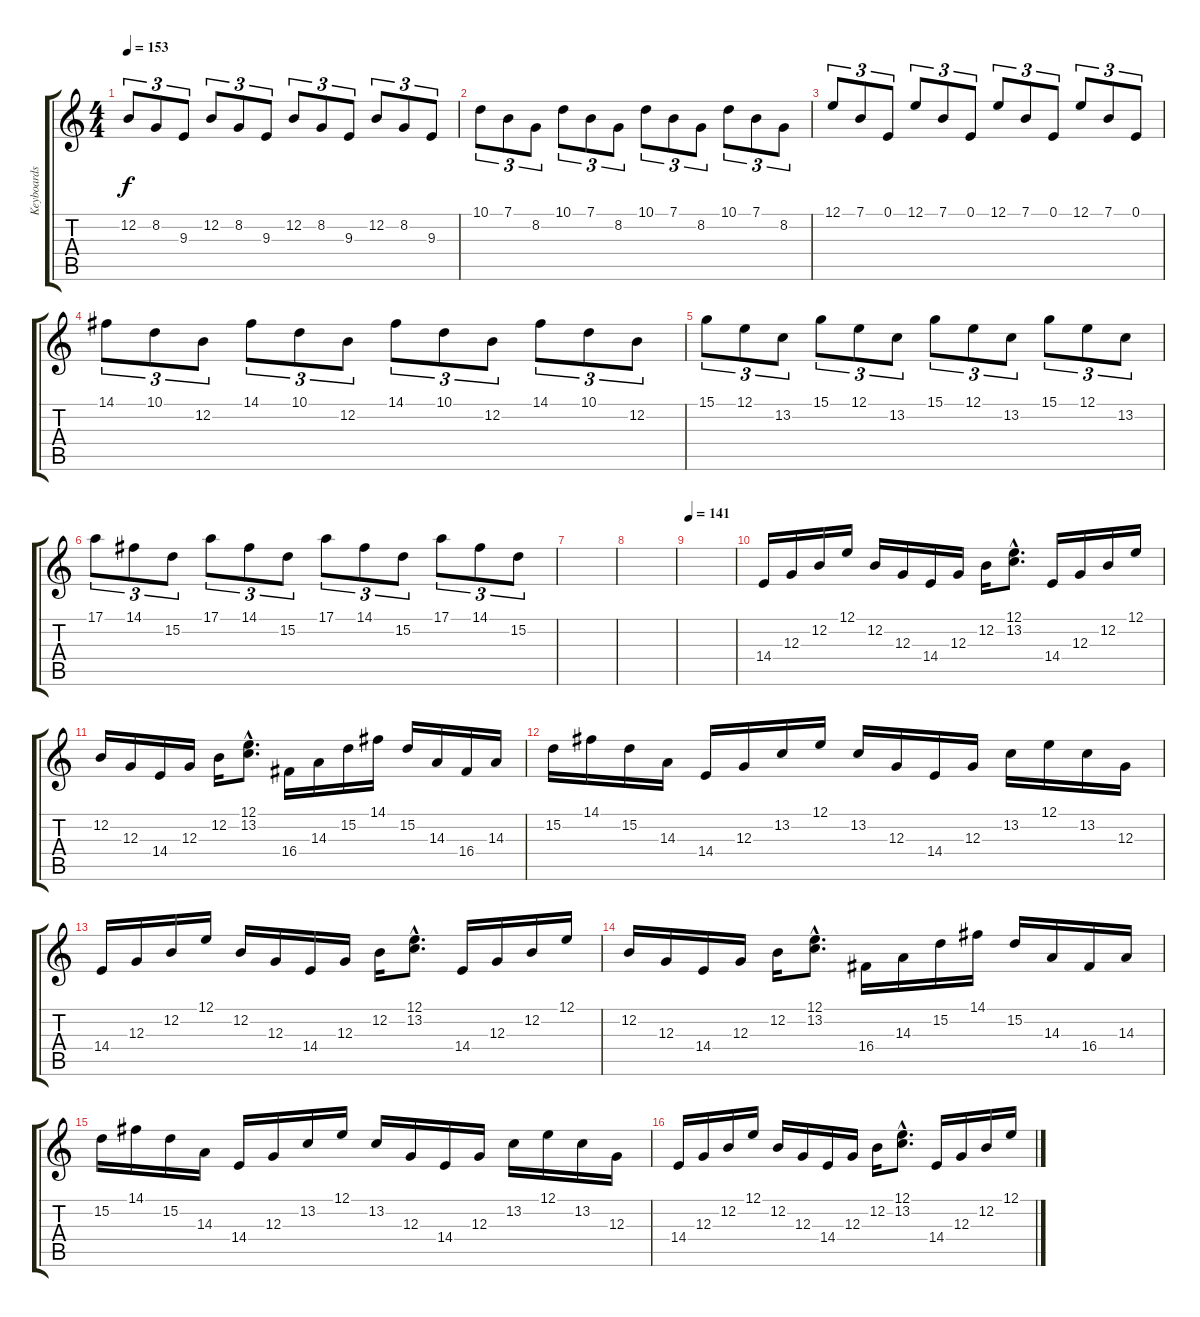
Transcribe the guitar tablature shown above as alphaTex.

\track ("Keyboards 1" "Keyboards ") {instrument acousticgrandpiano}
\staff {score tabs}
\tuning (E4 B3 G3 D3 A2 E2) {hide}
\ts (4 4)
\tempo 153
\clef g2
\ks c
12.2.8{tu (3 2) dy f} 8.2.8{tu (3 2)} 9.3.8{tu (3 2)} 12.2.8{tu (3 2)} 8.2.8{tu (3 2)} 9.3.8{tu (3 2)} 12.2.8{tu (3 2)} 8.2.8{tu (3 2)} 9.3.8{tu (3 2)} 12.2.8{tu (3 2)} 8.2.8{tu (3 2)} 9.3.8{tu (3 2)} |
10.1.8{tu (3 2)} 7.1.8{tu (3 2)} 8.2.8{tu (3 2)} 10.1.8{tu (3 2)} 7.1.8{tu (3 2)} 8.2.8{tu (3 2)} 10.1.8{tu (3 2)} 7.1.8{tu (3 2)} 8.2.8{tu (3 2)} 10.1.8{tu (3 2)} 7.1.8{tu (3 2)} 8.2.8{tu (3 2)} |
12.1.8{tu (3 2)} 7.1.8{tu (3 2)} 0.1.8{tu (3 2)} 12.1.8{tu (3 2)} 7.1.8{tu (3 2)} 0.1.8{tu (3 2)} 12.1.8{tu (3 2)} 7.1.8{tu (3 2)} 0.1.8{tu (3 2)} 12.1.8{tu (3 2)} 7.1.8{tu (3 2)} 0.1.8{tu (3 2)} |
14.1.8{tu (3 2)} 10.1.8{tu (3 2)} 12.2.8{tu (3 2)} 14.1.8{tu (3 2)} 10.1.8{tu (3 2)} 12.2.8{tu (3 2)} 14.1.8{tu (3 2)} 10.1.8{tu (3 2)} 12.2.8{tu (3 2)} 14.1.8{tu (3 2)} 10.1.8{tu (3 2)} 12.2.8{tu (3 2)} |
15.1.8{tu (3 2)} 12.1.8{tu (3 2)} 13.2.8{tu (3 2)} 15.1.8{tu (3 2)} 12.1.8{tu (3 2)} 13.2.8{tu (3 2)} 15.1.8{tu (3 2)} 12.1.8{tu (3 2)} 13.2.8{tu (3 2)} 15.1.8{tu (3 2)} 12.1.8{tu (3 2)} 13.2.8{tu (3 2)} |
17.1.8{tu (3 2)} 14.1.8{tu (3 2)} 15.2.8{tu (3 2)} 17.1.8{tu (3 2)} 14.1.8{tu (3 2)} 15.2.8{tu (3 2)} 17.1.8{tu (3 2)} 14.1.8{tu (3 2)} 15.2.8{tu (3 2)} 17.1.8{tu (3 2)} 14.1.8{tu (3 2)} 15.2.8{tu (3 2)} |
|
|
\tempo 141
|
14.4.16 12.3.16 12.2.16 12.1.16 12.2.16 12.3.16 14.4.16 12.3.16 12.2.16 (12.1{hac} 13.2{hac}).8{d} 14.4.16 12.3.16 12.2.16 12.1.16 |
12.2.16 12.3.16 14.4.16 12.3.16 12.2.16 (12.1{hac} 13.2{hac}).8{d} 16.4.16 14.3.16 15.2.16 14.1.16 15.2.16 14.3.16 16.4.16 14.3.16 |
15.2.16 14.1.16 15.2.16 14.3.16 14.4.16 12.3.16 13.2.16 12.1.16 13.2.16 12.3.16 14.4.16 12.3.16 13.2.16 12.1.16 13.2.16 12.3.16 |
14.4.16 12.3.16 12.2.16 12.1.16 12.2.16 12.3.16 14.4.16 12.3.16 12.2.16 (12.1{hac} 13.2{hac}).8{d} 14.4.16 12.3.16 12.2.16 12.1.16 |
12.2.16 12.3.16 14.4.16 12.3.16 12.2.16 (12.1{hac} 13.2{hac}).8{d} 16.4.16 14.3.16 15.2.16 14.1.16 15.2.16 14.3.16 16.4.16 14.3.16 |
15.2.16 14.1.16 15.2.16 14.3.16 14.4.16 12.3.16 13.2.16 12.1.16 13.2.16 12.3.16 14.4.16 12.3.16 13.2.16 12.1.16 13.2.16 12.3.16 |
14.4.16 12.3.16 12.2.16 12.1.16 12.2.16 12.3.16 14.4.16 12.3.16 12.2.16 (12.1{hac} 13.2{hac}).8{d} 14.4.16 12.3.16 12.2.16 12.1.16
